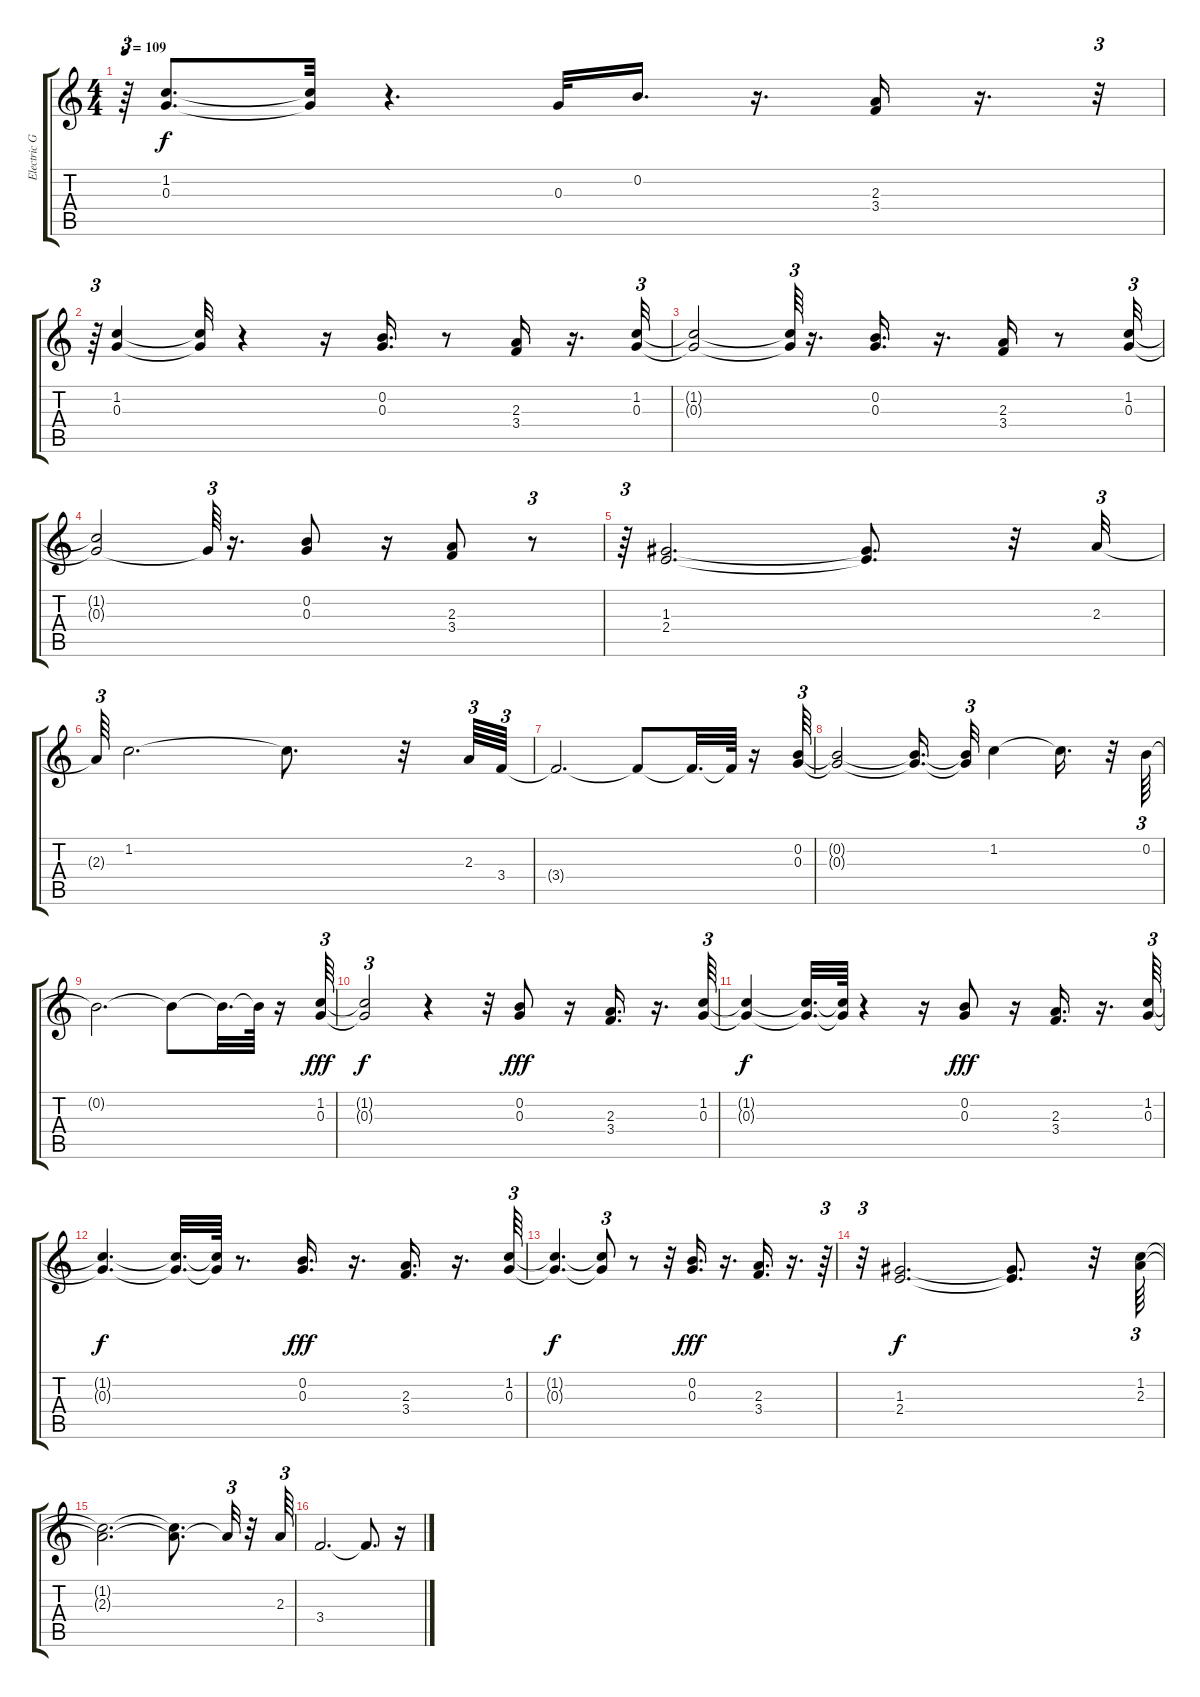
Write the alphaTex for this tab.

\track ("Electric Guitar" "Electric G") {instrument overdrivenguitar}
\staff {score tabs}
\tuning (E4 B3 G3 D3 A2 E2) {hide}
\ts (4 4)
\tempo 109
\clef g2
\ks c
r.64{tu (3 2) dy f} (1.2 0.3).8{d} (1.2{t} 0.3{t}).32 r.4{d} 0.3.32 0.2.16{d} r.16{d} (2.3 3.4).16 r.16{d} r.32{tu (3 2)} |
r.64{tu (3 2)} (1.2 0.3).4 (1.2{t} 0.3{t}).32 r.4 r.16 (0.2 0.3).16{d} r.8 (2.3 3.4).16 r.16{d} (1.2 0.3).32{tu (3 2)} |
(1.2{t} 0.3{t}).2 (1.2{t} 0.3{t}).64{tu (3 2)} r.16{d} (0.2 0.3).16{d} r.16{d} (2.3 3.4).16 r.8 (1.2 0.3).32{tu (3 2)} |
(1.2{t} 0.3{t}).2 0.3{t}.64{tu (3 2)} r.16{d} (0.2 0.3).8 r.16 (2.3 3.4).8 r.8{tu (3 2)} |
r.64{tu (3 2)} (1.3 2.4).2{d} (1.3{t} 2.4{t}).8{d} r.32 2.3.32{tu (3 2)} |
2.3{t}.64{tu (3 2)} 1.2.2{d} 1.2{t}.8{d} r.32 2.3.64{tu (3 2)} 3.4.64{tu (3 2)} |
3.4{t}.2{d} 3.4{t}.8 3.4{t}.32{d} 3.4{t}.64 r.16 (0.2 0.3).64{tu (3 2)} |
(0.2{t} 0.3{t}).2 (0.2{t} 0.3{t}).16{d} (0.2{t} 0.3{t}).32{tu (3 2)} 1.2.4 1.2{t}.16{d} r.32 0.2.64{tu (3 2)} |
0.2{t}.2{d} 0.2{t}.8 0.2{t}.32{d} 0.2{t}.64 r.16 (1.2 0.3).64{tu (3 2) dy fff} |
(1.2{t} 0.3{t}).2{tu (3 2) dy f} r.4 r.32 (0.2 0.3).8{dy fff} r.16 (2.3 3.4).16{d} r.16{d} (1.2 0.3).64{tu (3 2)} |
(1.2{t} 0.3{t}).4{dy f} (1.2{t} 0.3{t}).32{d} (1.2{t} 0.3{t}).64 r.4 r.16 (0.2 0.3).8{dy fff} r.16 (2.3 3.4).16{d} r.16{d} (1.2 0.3).64{tu (3 2)} |
(1.2{t} 0.3{t}).4{d dy f} (1.2{t} 0.3{t}).32{d} (1.2{t} 0.3{t}).64 r.8{d} (0.2 0.3).16{d dy fff} r.16{d} (2.3 3.4).16{d} r.16{d} (1.2 0.3).64{tu (3 2)} |
(1.2{t} 0.3{t}).4{d dy f} (1.2{t} 0.3{t}).8{tu (3 2)} r.8 r.32 (0.2 0.3).16{d dy fff} r.16{d} (2.3 3.4).16{d} r.16{d} r.64{tu (3 2)} |
r.32{tu (3 2)} (1.3 2.4).2{d dy f} (1.3{t} 2.4{t}).8{d} r.32 (1.2 2.3).64{tu (3 2)} |
(1.2{t} 2.3{t}).2{d} (1.2{t} 2.3{t}).8{d} 2.3{t}.32{tu (3 2)} r.32 2.3.64{tu (3 2)} |
3.4.2{d} 3.4{t}.8{d} r.16
